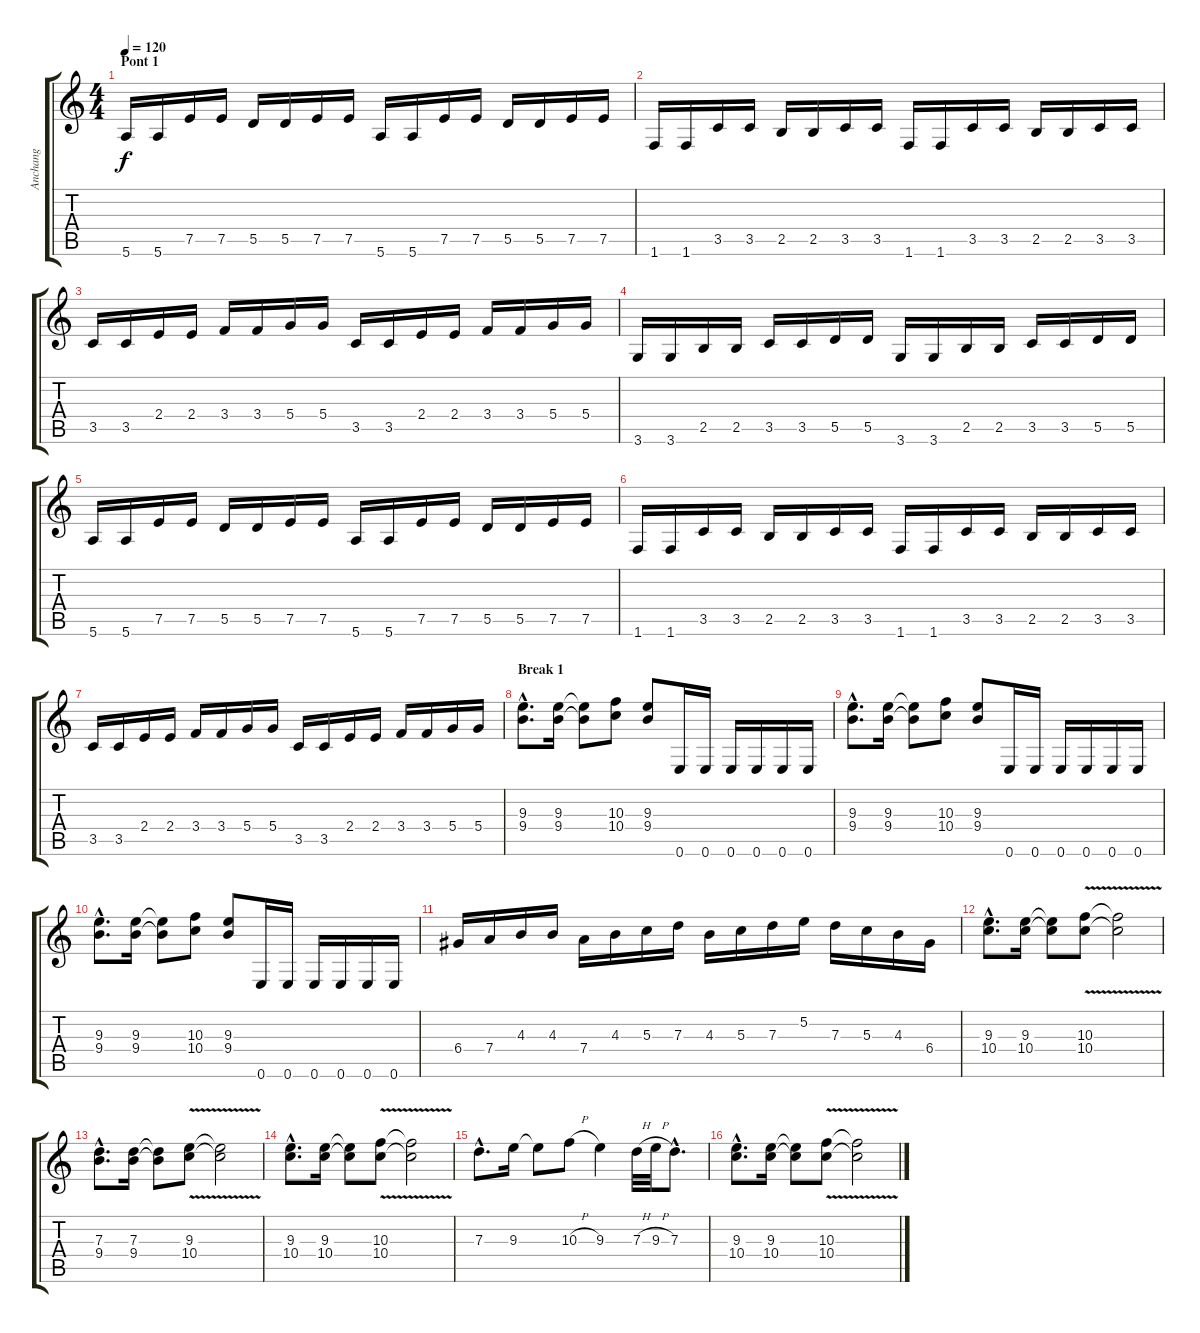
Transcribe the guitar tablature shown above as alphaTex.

\track ("Anchang" "Anchang") {instrument overdrivenguitar}
\staff {score tabs}
\tuning (E4 B3 G3 D3 A2 E2) {hide}
\ts (4 4)
\section ("" "Pont 1")
\tempo 120
\clef g2
\ks c
5.6.16{dy f} 5.6.16 7.5.16 7.5.16 5.5.16 5.5.16 7.5.16 7.5.16 5.6.16 5.6.16 7.5.16 7.5.16 5.5.16 5.5.16 7.5.16 7.5.16 |
1.6.16 1.6.16 3.5.16 3.5.16 2.5.16 2.5.16 3.5.16 3.5.16 1.6.16 1.6.16 3.5.16 3.5.16 2.5.16 2.5.16 3.5.16 3.5.16 |
3.5.16 3.5.16 2.4.16 2.4.16 3.4.16 3.4.16 5.4.16 5.4.16 3.5.16 3.5.16 2.4.16 2.4.16 3.4.16 3.4.16 5.4.16 5.4.16 |
3.6.16 3.6.16 2.5.16 2.5.16 3.5.16 3.5.16 5.5.16 5.5.16 3.6.16 3.6.16 2.5.16 2.5.16 3.5.16 3.5.16 5.5.16 5.5.16 |
5.6.16 5.6.16 7.5.16 7.5.16 5.5.16 5.5.16 7.5.16 7.5.16 5.6.16 5.6.16 7.5.16 7.5.16 5.5.16 5.5.16 7.5.16 7.5.16 |
1.6.16 1.6.16 3.5.16 3.5.16 2.5.16 2.5.16 3.5.16 3.5.16 1.6.16 1.6.16 3.5.16 3.5.16 2.5.16 2.5.16 3.5.16 3.5.16 |
3.5.16 3.5.16 2.4.16 2.4.16 3.4.16 3.4.16 5.4.16 5.4.16 3.5.16 3.5.16 2.4.16 2.4.16 3.4.16 3.4.16 5.4.16 5.4.16 |
\section ("" "Break 1")
(9.3{hac} 9.4{hac}).8{d} (9.3 9.4).16 (9.3{t} 9.4{t}).8 (10.3 10.4).8 (9.3 9.4).8 0.6.16 0.6.16 0.6.16 0.6.16 0.6.16 0.6.16 |
(9.3{hac} 9.4{hac}).8{d} (9.3 9.4).16 (9.3{t} 9.4{t}).8 (10.3 10.4).8 (9.3 9.4).8 0.6.16 0.6.16 0.6.16 0.6.16 0.6.16 0.6.16 |
(9.3{hac} 9.4{hac}).8{d} (9.3 9.4).16 (9.3{t} 9.4{t}).8 (10.3 10.4).8 (9.3 9.4).8 0.6.16 0.6.16 0.6.16 0.6.16 0.6.16 0.6.16 |
6.4.16 7.4.16 4.3.16 4.3.16 7.4.16 4.3.16 5.3.16 7.3.16 4.3.16 5.3.16 7.3.16 5.2.16 7.3.16 5.3.16 4.3.16 6.4.16 |
(9.3{hac} 10.4{hac}).8{d} (9.3 10.4).16 (9.3{t} 10.4{t}).8 (10.3{v} 10.4{v}).8 (10.3{t} 10.4{t}).2 |
(7.3{hac} 9.4{hac}).8{d} (7.3 9.4).16 (7.3{t} 9.4{t}).8 (9.3{v} 10.4{v}).8 (9.3{t} 10.4{t}).2 |
(9.3{hac} 10.4{hac}).8{d} (9.3 10.4).16 (9.3{t} 10.4{t}).8 (10.3{v} 10.4{v}).8 (10.3{t} 10.4{t}).2 |
7.3{hac}.8{d} 9.3.16 9.3{t}.8 10.3{h}.8 9.3.4 7.3{h}.32 9.3{h}.32 7.3{hac}.8{d} |
(9.3{hac} 10.4{hac}).8{d} (9.3 10.4).16 (9.3{t} 10.4{t}).8 (10.3{v} 10.4{v}).8 (10.3{t} 10.4{t}).2
